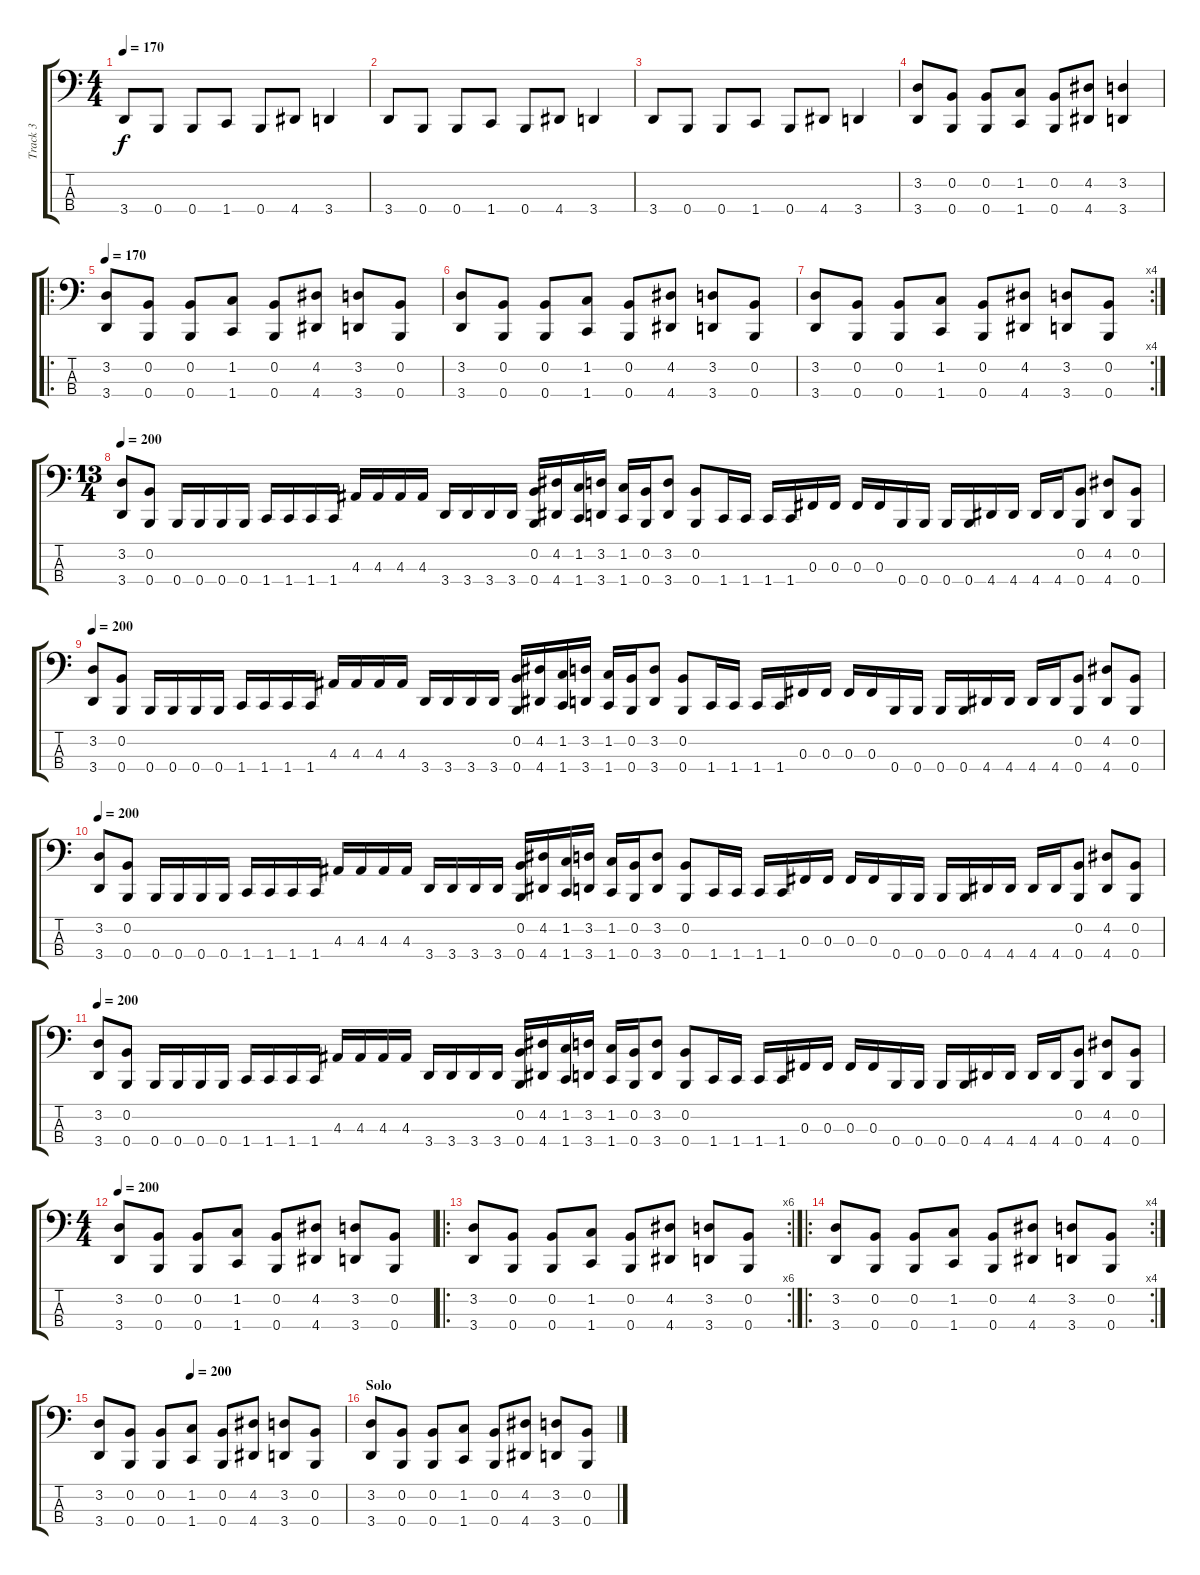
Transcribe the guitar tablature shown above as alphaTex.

\track ("Track 3" "Track 3") {instrument electricbasspick}
\staff {score tabs}
\tuning (E2 B1 Gb1 B0) {hide}
\ts (4 4)
\tempo 170
\clef f4
\ks c
3.4.8{dy f instrument electricbasspick} 0.4.8 0.4.8 1.4.8 0.4.8 4.4.8 3.4.4 |
3.4.8 0.4.8 0.4.8 1.4.8 0.4.8 4.4.8 3.4.4 |
3.4.8 0.4.8 0.4.8 1.4.8 0.4.8 4.4.8 3.4.4 |
(3.2 3.4).8 (0.2 0.4).8 (0.2 0.4).8 (1.2 1.4).8 (0.2 0.4).8 (4.2 4.4).8 (3.2 3.4).4 |
\ro
\tempo 170
(3.2 3.4).8 (0.2 0.4).8 (0.2 0.4).8 (1.2 1.4).8 (0.2 0.4).8 (4.2 4.4).8 (3.2 3.4).8 (0.2 0.4).8 |
(3.2 3.4).8 (0.2 0.4).8 (0.2 0.4).8 (1.2 1.4).8 (0.2 0.4).8 (4.2 4.4).8 (3.2 3.4).8 (0.2 0.4).8 |
\rc 4
(3.2 3.4).8 (0.2 0.4).8 (0.2 0.4).8 (1.2 1.4).8 (0.2 0.4).8 (4.2 4.4).8 (3.2 3.4).8 (0.2 0.4).8 |
\ts (13 4)
\tempo 200
(3.2 3.4).8 (0.2 0.4).8 0.4.16 0.4.16 0.4.16 0.4.16 1.4.16 1.4.16 1.4.16 1.4.16 4.3.16 4.3.16 4.3.16 4.3.16 3.4.16 3.4.16 3.4.16 3.4.16 (0.2 0.4).16 (4.2 4.4).16 (1.2 1.4).16 (3.2 3.4).16 (1.2 1.4).16 (0.2 0.4).16 (3.2 3.4).8 (0.2 0.4).8 1.4.16 1.4.16 1.4.16 1.4.16 0.3.16 0.3.16 0.3.16 0.3.16 0.4.16 0.4.16 0.4.16 0.4.16 4.4.16 4.4.16 4.4.16 4.4.16 (0.2 0.4).8 (4.2 4.4).8 (0.2 0.4).8 |
\tempo 200
(3.2 3.4).8 (0.2 0.4).8 0.4.16 0.4.16 0.4.16 0.4.16 1.4.16 1.4.16 1.4.16 1.4.16 4.3.16 4.3.16 4.3.16 4.3.16 3.4.16 3.4.16 3.4.16 3.4.16 (0.2 0.4).16 (4.2 4.4).16 (1.2 1.4).16 (3.2 3.4).16 (1.2 1.4).16 (0.2 0.4).16 (3.2 3.4).8 (0.2 0.4).8 1.4.16 1.4.16 1.4.16 1.4.16 0.3.16 0.3.16 0.3.16 0.3.16 0.4.16 0.4.16 0.4.16 0.4.16 4.4.16 4.4.16 4.4.16 4.4.16 (0.2 0.4).8 (4.2 4.4).8 (0.2 0.4).8 |
\tempo 200
(3.2 3.4).8 (0.2 0.4).8 0.4.16 0.4.16 0.4.16 0.4.16 1.4.16 1.4.16 1.4.16 1.4.16 4.3.16 4.3.16 4.3.16 4.3.16 3.4.16 3.4.16 3.4.16 3.4.16 (0.2 0.4).16 (4.2 4.4).16 (1.2 1.4).16 (3.2 3.4).16 (1.2 1.4).16 (0.2 0.4).16 (3.2 3.4).8 (0.2 0.4).8 1.4.16 1.4.16 1.4.16 1.4.16 0.3.16 0.3.16 0.3.16 0.3.16 0.4.16 0.4.16 0.4.16 0.4.16 4.4.16 4.4.16 4.4.16 4.4.16 (0.2 0.4).8 (4.2 4.4).8 (0.2 0.4).8 |
\tempo 200
(3.2 3.4).8 (0.2 0.4).8 0.4.16 0.4.16 0.4.16 0.4.16 1.4.16 1.4.16 1.4.16 1.4.16 4.3.16 4.3.16 4.3.16 4.3.16 3.4.16 3.4.16 3.4.16 3.4.16 (0.2 0.4).16 (4.2 4.4).16 (1.2 1.4).16 (3.2 3.4).16 (1.2 1.4).16 (0.2 0.4).16 (3.2 3.4).8 (0.2 0.4).8 1.4.16 1.4.16 1.4.16 1.4.16 0.3.16 0.3.16 0.3.16 0.3.16 0.4.16 0.4.16 0.4.16 0.4.16 4.4.16 4.4.16 4.4.16 4.4.16 (0.2 0.4).8 (4.2 4.4).8 (0.2 0.4).8 |
\ts (4 4)
\tempo 200
(3.2 3.4).8 (0.2 0.4).8 (0.2 0.4).8 (1.2 1.4).8 (0.2 0.4).8 (4.2 4.4).8 (3.2 3.4).8 (0.2 0.4).8 |
\ro
\rc 6
(3.2 3.4).8 (0.2 0.4).8 (0.2 0.4).8 (1.2 1.4).8 (0.2 0.4).8 (4.2 4.4).8 (3.2 3.4).8 (0.2 0.4).8 |
\ro
\rc 4
(3.2 3.4).8 (0.2 0.4).8 (0.2 0.4).8 (1.2 1.4).8 (0.2 0.4).8 (4.2 4.4).8 (3.2 3.4).8 (0.2 0.4).8 |
\tempo (200 0.375)
(3.2 3.4).8 (0.2 0.4).8 (0.2 0.4).8 (1.2 1.4).8 (0.2 0.4).8 (4.2 4.4).8 (3.2 3.4).8 (0.2 0.4).8 |
\section ("" "Solo")
(3.2 3.4).8 (0.2 0.4).8 (0.2 0.4).8 (1.2 1.4).8 (0.2 0.4).8 (4.2 4.4).8 (3.2 3.4).8 (0.2 0.4).8
